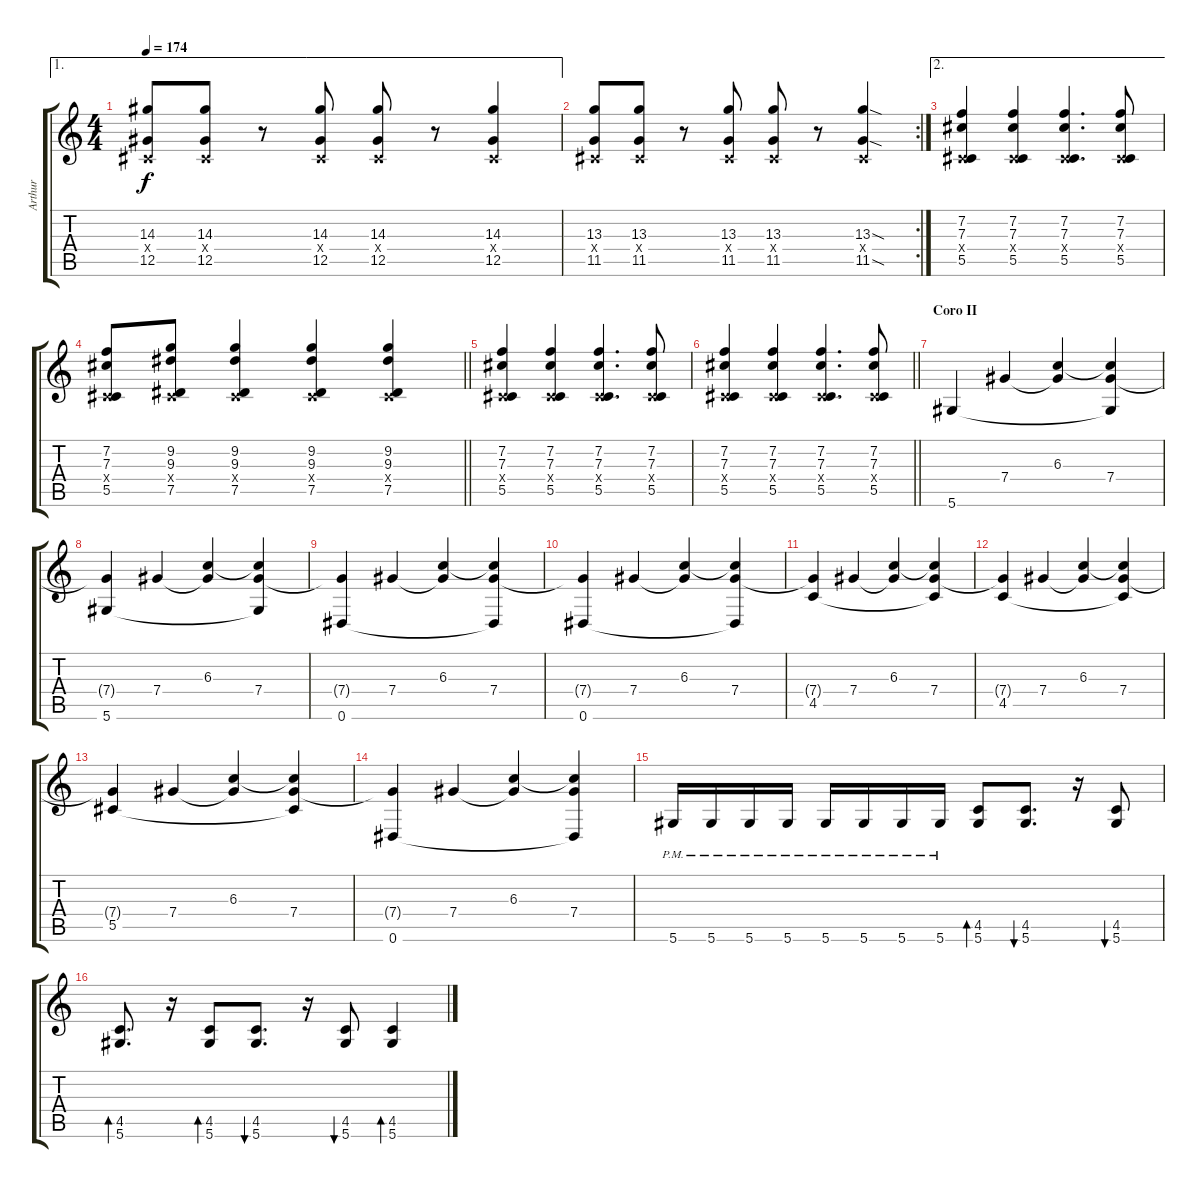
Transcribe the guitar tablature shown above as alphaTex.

\track ("Arthur" "Arthur") {instrument distortionguitar}
\staff {score tabs}
\tuning (Eb4 Bb3 Gb3 Db3 Ab2 Eb2) {hide}
\ae 1
\ts (4 4)
\tempo 174
\clef g2
\ks c
(14.3 0.4{x} 12.5).8{dy f} (14.3 0.4{x} 12.5).8 r.8 (14.3 0.4{x} 12.5).8 (14.3 0.4{x} 12.5).8 r.8 (14.3 0.4{x} 12.5).4 |
\rc 2
(13.3 0.4{x} 11.5).8 (13.3 0.4{x} 11.5).8 r.8 (13.3 0.4{x} 11.5).8 (13.3 0.4{x} 11.5).8 r.8 (13.3{sod} 0.4{x} 11.5{sod}).4 |
\ae 2
(7.2 7.3 0.4{x} 5.5).4 (7.2 7.3 0.4{x} 5.5).4 (7.2 7.3 0.4{x} 5.5).4{d} (7.2 7.3 0.4{x} 5.5).8 |
\barLineRight lightlight
(7.2 7.3 0.4{x} 5.5).8 (9.2 9.3 0.4{x} 7.5).8 (9.2 9.3 0.4{x} 7.5).4 (9.2 9.3 0.4{x} 7.5).4 (9.2 9.3 0.4{x} 7.5).4 |
(7.2 7.3 0.4{x} 5.5).4 (7.2 7.3 0.4{x} 5.5).4 (7.2 7.3 0.4{x} 5.5).4{d} (7.2 7.3 0.4{x} 5.5).8 |
\barLineRight lightlight
(7.2 7.3 0.4{x} 5.5).4 (7.2 7.3 0.4{x} 5.5).4 (7.2 7.3 0.4{x} 5.5).4{d} (7.2 7.3 0.4{x} 5.5).8 |
\section ("" "Coro II")
5.6.4{instrument electricguitarclean} 7.4.4 (6.3 7.4{t}).4 (6.3{t} 7.4 5.6{t}).4 |
(7.4{t} 5.6).4 7.4.4 (6.3 7.4{t}).4 (6.3{t} 7.4 5.6{t}).4 |
(7.4{t} 0.6).4 7.4.4 (6.3 7.4{t}).4 (6.3{t} 7.4 0.6{t}).4 |
(7.4{t} 0.6).4 7.4.4 (6.3 7.4{t}).4 (6.3{t} 7.4 0.6{t}).4 |
(7.4{t} 4.5).4 7.4.4 (6.3 7.4{t}).4 (6.3{t} 7.4 4.5{t}).4 |
(7.4{t} 4.5).4 7.4.4 (6.3 7.4{t}).4 (6.3{t} 7.4 4.5{t}).4 |
(7.4{t} 5.5).4 7.4.4 (6.3 7.4{t}).4 (6.3{t} 7.4 5.5{t}).4 |
(7.4{t} 0.6).4 7.4.4 (6.3 7.4{t}).4 (6.3{t} 7.4 0.6{t}).4 |
5.6{pm}.16{instrument distortionguitar} 5.6{pm}.16 5.6{pm}.16 5.6{pm}.16 5.6{pm}.16 5.6{pm}.16 5.6{pm}.16 5.6{pm}.16 (4.5 5.6).8{bd 60} (4.5 5.6).8{d bu 60} r.16 (4.5 5.6).8{bu 60} |
(4.5 5.6).8{d bd 60} r.16 (4.5 5.6).8{bd 60} (4.5 5.6).8{d bu 60} r.16 (4.5 5.6).8{bu 60} (4.5 5.6).4{bd 60}
